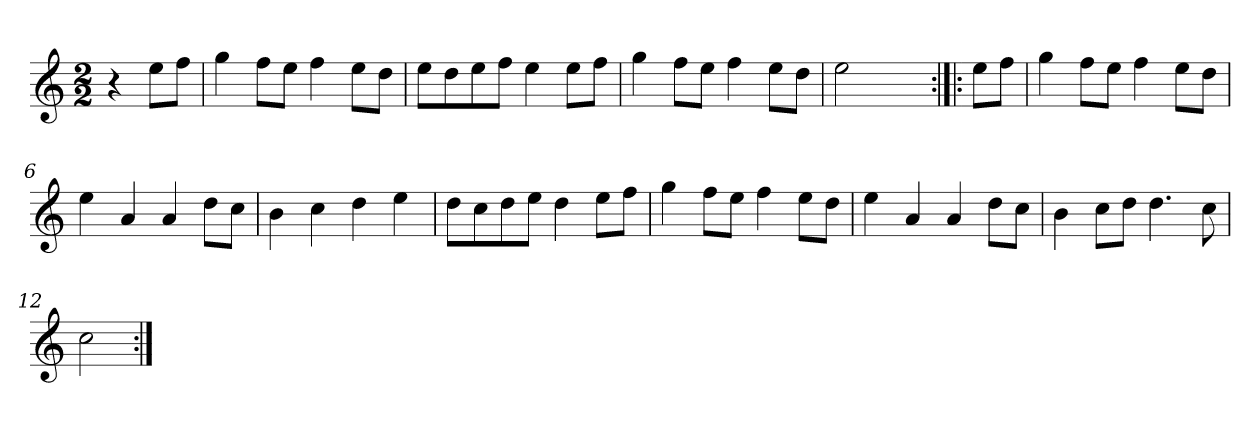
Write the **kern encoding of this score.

**kern
*part1
*staff1
*clefG2
*k[]
*C:
*M2/2
*MM120
=
4r
8ee\L
8ff\J
=1
4gg
8ff\L
8ee\J
4ff
8ee\L
8dd\J
=2
8ee\L
8dd\
8ee\
8ff\J
4ee
8ee\L
8ff\J
=3
4gg
8ff\L
8ee\J
4ff
8ee\L
8dd\J
=4
2ee
4ryy
=:|!|:
8ee\L
8ff\J
=5
4gg
8ff\L
8ee\J
4ff
8ee\L
8dd\J
=6
4ee
4a
4a
8dd\L
8cc\J
=7
4b
4cc
4dd
4ee
=8
8dd\L
8cc\
8dd\
8ee\J
4dd
8ee\L
8ff\J
=9
4gg
8ff\L
8ee\J
4ff
8ee\L
8dd\J
=10
4ee
4a
4a
8dd\L
8cc\J
=11
4b
8cc\L
8dd\J
4.dd
8cc
=12
2cc
=:|!
*-
